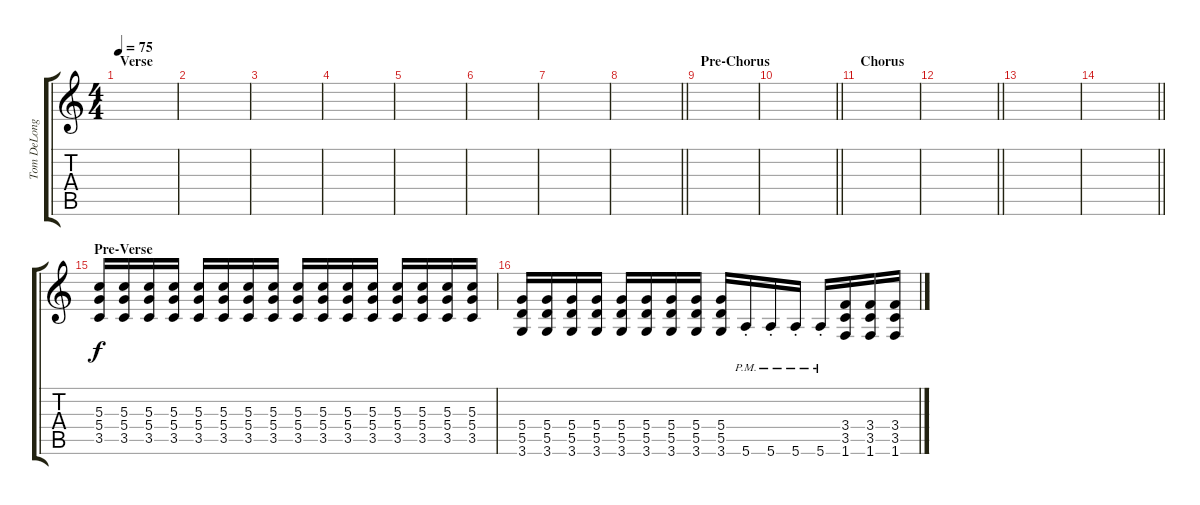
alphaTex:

\track ("Tom DeLonge (Standard 2)" "Tom DeLong") {instrument distortionguitar}
\staff {score tabs}
\tuning (E4 B3 G3 D3 A2 E2) {hide}
\ts (4 4)
\section ("" "Verse")
\tempo 75
\clef g2
\ks c
|
|
|
|
|
|
|
\barLineRight lightlight
|
\section ("" "Pre-Chorus")
|
\barLineRight lightlight
|
\section ("" "Chorus")
|
\barLineRight lightlight
|
|
\barLineRight lightlight
|
\section ("" "Pre-Verse")
(5.3 5.4 3.5).16 (5.3 5.4 3.5).16 (5.3 5.4 3.5).16 (5.3 5.4 3.5).16 (5.3 5.4 3.5).16 (5.3 5.4 3.5).16 (5.3 5.4 3.5).16 (5.3 5.4 3.5).16 (5.3 5.4 3.5).16 (5.3 5.4 3.5).16 (5.3 5.4 3.5).16 (5.3 5.4 3.5).16 (5.3 5.4 3.5).16 (5.3 5.4 3.5).16 (5.3 5.4 3.5).16 (5.3 5.4 3.5).16 |
(5.4 5.5 3.6).16 (5.4 5.5 3.6).16 (5.4 5.5 3.6).16 (5.4 5.5 3.6).16 (5.4 5.5 3.6).16 (5.4 5.5 3.6).16 (5.4 5.5 3.6).16 (5.4 5.5 3.6).16 (5.4 5.5 3.6).16 5.6{pm st}.16 5.6{pm st}.16 5.6{pm st}.16 5.6{pm st}.16 (3.4 3.5 1.6).16 (3.4 3.5 1.6).16 (3.4 3.5 1.6).16
